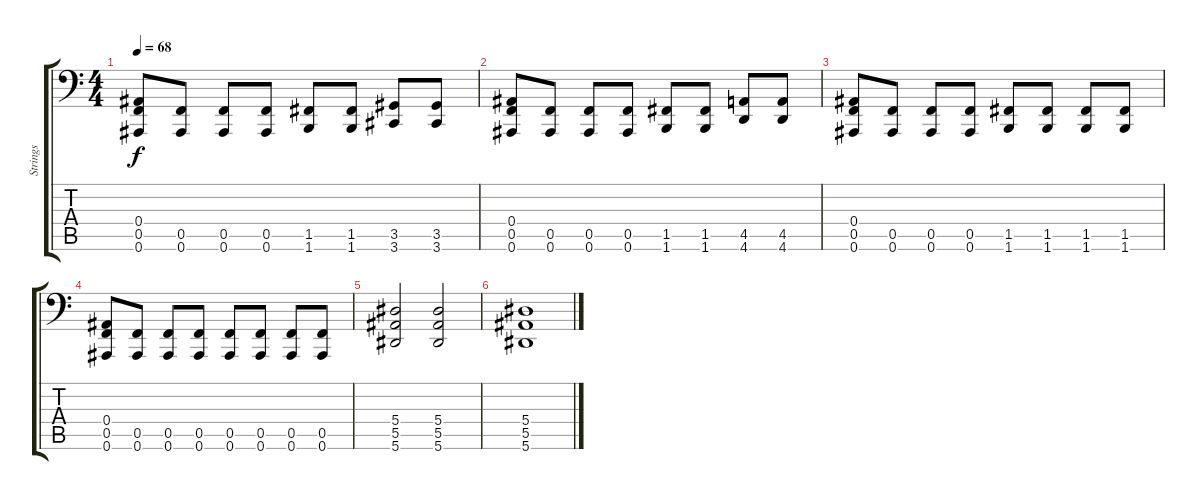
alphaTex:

\track ("Strings" "Strings") {instrument stringensemble1}
\staff {score tabs}
\tuning (C4 G3 Eb3 Bb2 F2 Bb1) {hide}
\ts (4 4)
\tempo 68
\clef f4
\ks c
(0.4 0.5 0.6).8{dy f} (0.5 0.6).8 (0.5 0.6).8 (0.5 0.6).8 (1.5 1.6).8 (1.5 1.6).8 (3.5 3.6).8 (3.5 3.6).8 |
(0.4 0.5 0.6).8 (0.5 0.6).8 (0.5 0.6).8 (0.5 0.6).8 (1.5 1.6).8 (1.5 1.6).8 (4.5 4.6).8 (4.5 4.6).8 |
(0.4 0.5 0.6).8 (0.5 0.6).8 (0.5 0.6).8 (0.5 0.6).8 (1.5 1.6).8 (1.5 1.6).8 (1.5 1.6).8 (1.5 1.6).8 |
(0.4 0.5 0.6).8 (0.5 0.6).8 (0.5 0.6).8 (0.5 0.6).8 (0.5 0.6).8 (0.5 0.6).8 (0.5 0.6).8 (0.5 0.6).8 |
(5.4 5.5 5.6).2 (5.4 5.5 5.6).2 |
(5.4 5.5 5.6).1
